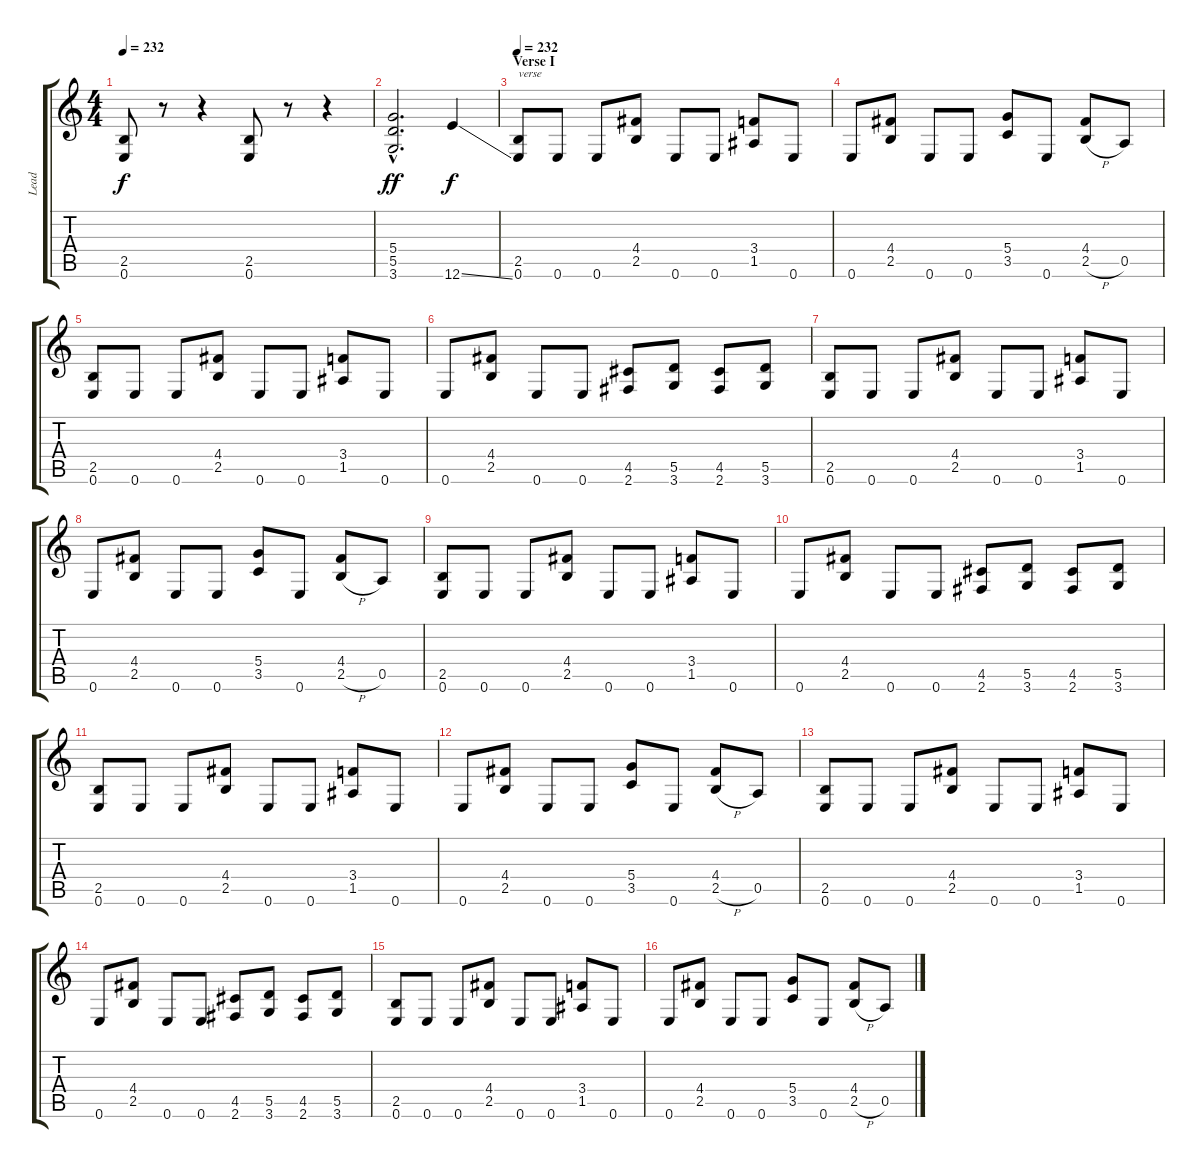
\track ("Lead" "Lead") {instrument distortionguitar}
\staff {score tabs}
\tuning (E4 B3 G3 D3 A2 E2) {hide}
\ts (4 4)
\tempo 232
\clef g2
\ks c
(2.5 0.6).8{dy f} r.8 r.4 (2.5 0.6).8 r.8 r.4 |
(5.4{hac} 5.5{hac} 3.6{hac}).2{d dy ff} 12.6{ss}.4{dy f} |
\section ("" "Verse I")
\tempo 232
(2.5 0.6).8{txt "verse"} 0.6.8 0.6.8 (4.4 2.5).8 0.6.8 0.6.8 (3.4 1.5).8 0.6.8 |
0.6.8 (4.4 2.5).8 0.6.8 0.6.8 (5.4 3.5).8 0.6.8 (4.4 2.5{h}).8 0.5.8 |
(2.5 0.6).8 0.6.8 0.6.8 (4.4 2.5).8 0.6.8 0.6.8 (3.4 1.5).8 0.6.8 |
0.6.8 (4.4 2.5).8 0.6.8 0.6.8 (4.5 2.6).8 (5.5 3.6).8 (4.5 2.6).8 (5.5 3.6).8 |
(2.5 0.6).8 0.6.8 0.6.8 (4.4 2.5).8 0.6.8 0.6.8 (3.4 1.5).8 0.6.8 |
0.6.8 (4.4 2.5).8 0.6.8 0.6.8 (5.4 3.5).8 0.6.8 (4.4 2.5{h}).8 0.5.8 |
(2.5 0.6).8 0.6.8 0.6.8 (4.4 2.5).8 0.6.8 0.6.8 (3.4 1.5).8 0.6.8 |
0.6.8 (4.4 2.5).8 0.6.8 0.6.8 (4.5 2.6).8 (5.5 3.6).8 (4.5 2.6).8 (5.5 3.6).8 |
(2.5 0.6).8 0.6.8 0.6.8 (4.4 2.5).8 0.6.8 0.6.8 (3.4 1.5).8 0.6.8 |
0.6.8 (4.4 2.5).8 0.6.8 0.6.8 (5.4 3.5).8 0.6.8 (4.4 2.5{h}).8 0.5.8 |
(2.5 0.6).8 0.6.8 0.6.8 (4.4 2.5).8 0.6.8 0.6.8 (3.4 1.5).8 0.6.8 |
0.6.8 (4.4 2.5).8 0.6.8 0.6.8 (4.5 2.6).8 (5.5 3.6).8 (4.5 2.6).8 (5.5 3.6).8 |
(2.5 0.6).8 0.6.8 0.6.8 (4.4 2.5).8 0.6.8 0.6.8 (3.4 1.5).8 0.6.8 |
0.6.8 (4.4 2.5).8 0.6.8 0.6.8 (5.4 3.5).8 0.6.8 (4.4 2.5{h}).8 0.5.8
